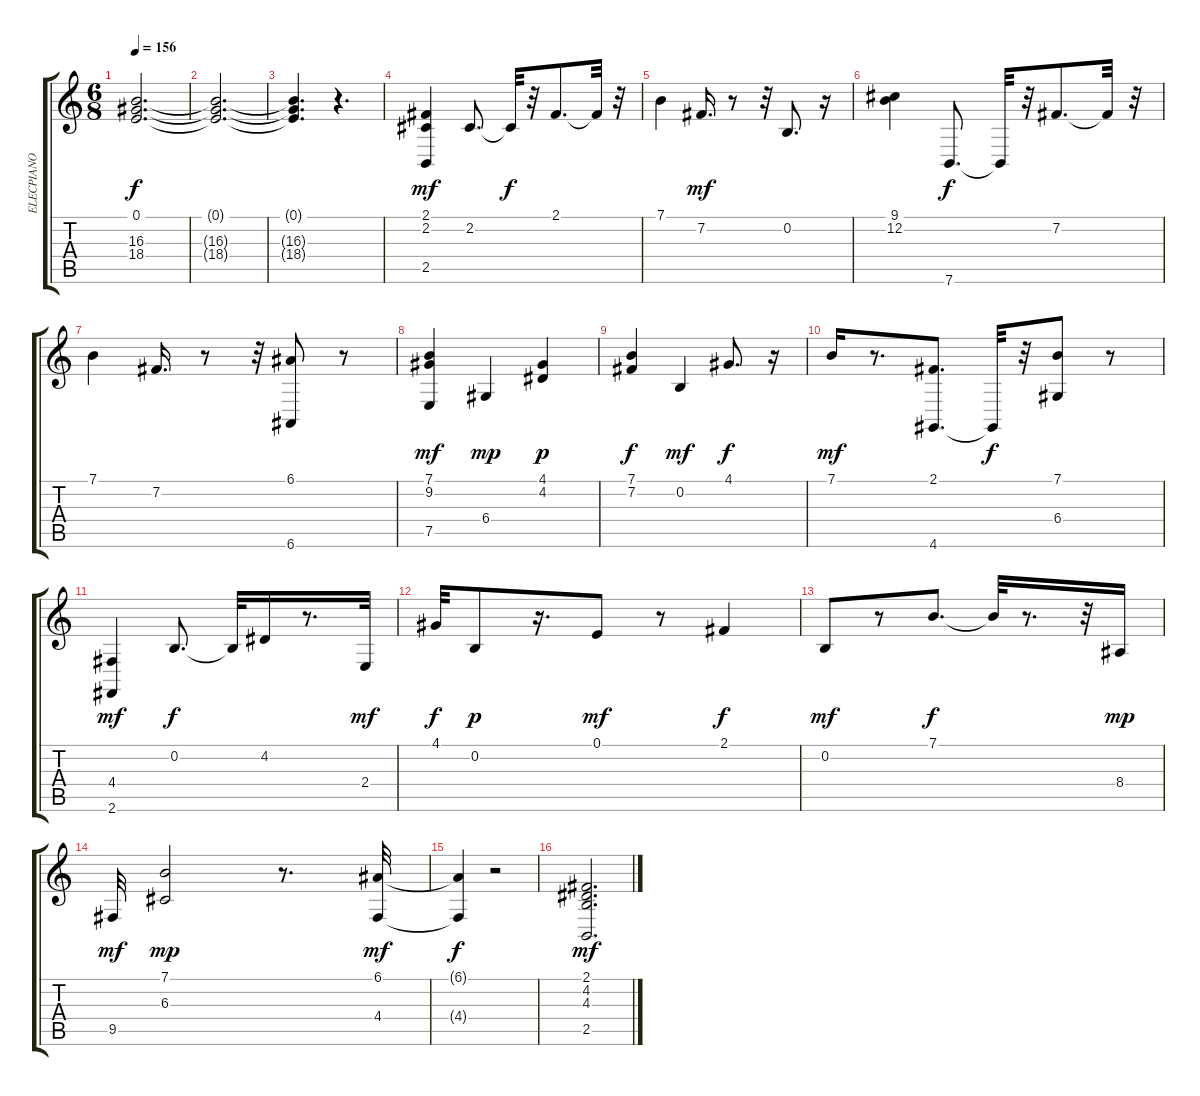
\track ("ELECPIANO" "ELECPIANO") {instrument electricpiano2}
\staff {score tabs}
\tuning (E4 B3 G3 D3 A2 E2) {hide}
\ts (6 8)
\tempo 156
\clef g2
\ks c
(0.1{t} 16.3{t} 18.4{t}).2{d dy f} |
(0.1{t} 16.3{t} 18.4{t}).2{d} |
(0.1{t} 16.3{t} 18.4{t}).4{d} r.4{d} |
(2.1 2.2 2.5).4{dy mf} 2.2.8{d} 2.2{t}.32{dy f} r.32 2.1.8{d} 2.1{t}.32 r.32 |
7.1.4 7.2.16{d dy mf} r.8 r.32 0.2.8{d} r.16 |
(9.1 12.2).4 7.6.8{d dy f} 7.6{t}.32 r.32 7.2.8{d} 7.2{t}.32 r.32 |
7.1.4 7.2.16{d} r.8 r.32 (6.1 6.6).8 r.8 |
(7.1 9.2 7.5).4{dy mf} 6.4.4{dy mp} (4.1 4.2).4{dy p} |
(7.1 7.2).4{dy f} 0.2.4{dy mf} 4.1.8{d dy f} r.16 |
7.1.16{dy mf} r.8{d} (2.1 4.6).8{d} 4.6{t}.32{dy f} r.32 (7.1 6.4).8 r.8 |
(4.4 2.6).4{dy mf} 0.2.8{d dy f} 0.2{t}.32 4.2.16 r.8{d} 2.4.32{dy mf} |
4.1.32{dy f} 0.2.8{dy p} r.16{d} 0.1.8{dy mf} r.8 2.1.4{dy f} |
0.2.8{dy mf} r.8 7.1.8{d dy f} 7.1{t}.32 r.8{d} r.32 8.4.16{dy mp} |
9.5.32{dy mf} (7.1 6.3).2{dy mp} r.8{d} (6.1 4.4).32{dy mf} |
(6.1{t} 4.4{t}).4{dy f} r.2 |
(2.1 4.2 4.3 2.5).2{d dy mf}
